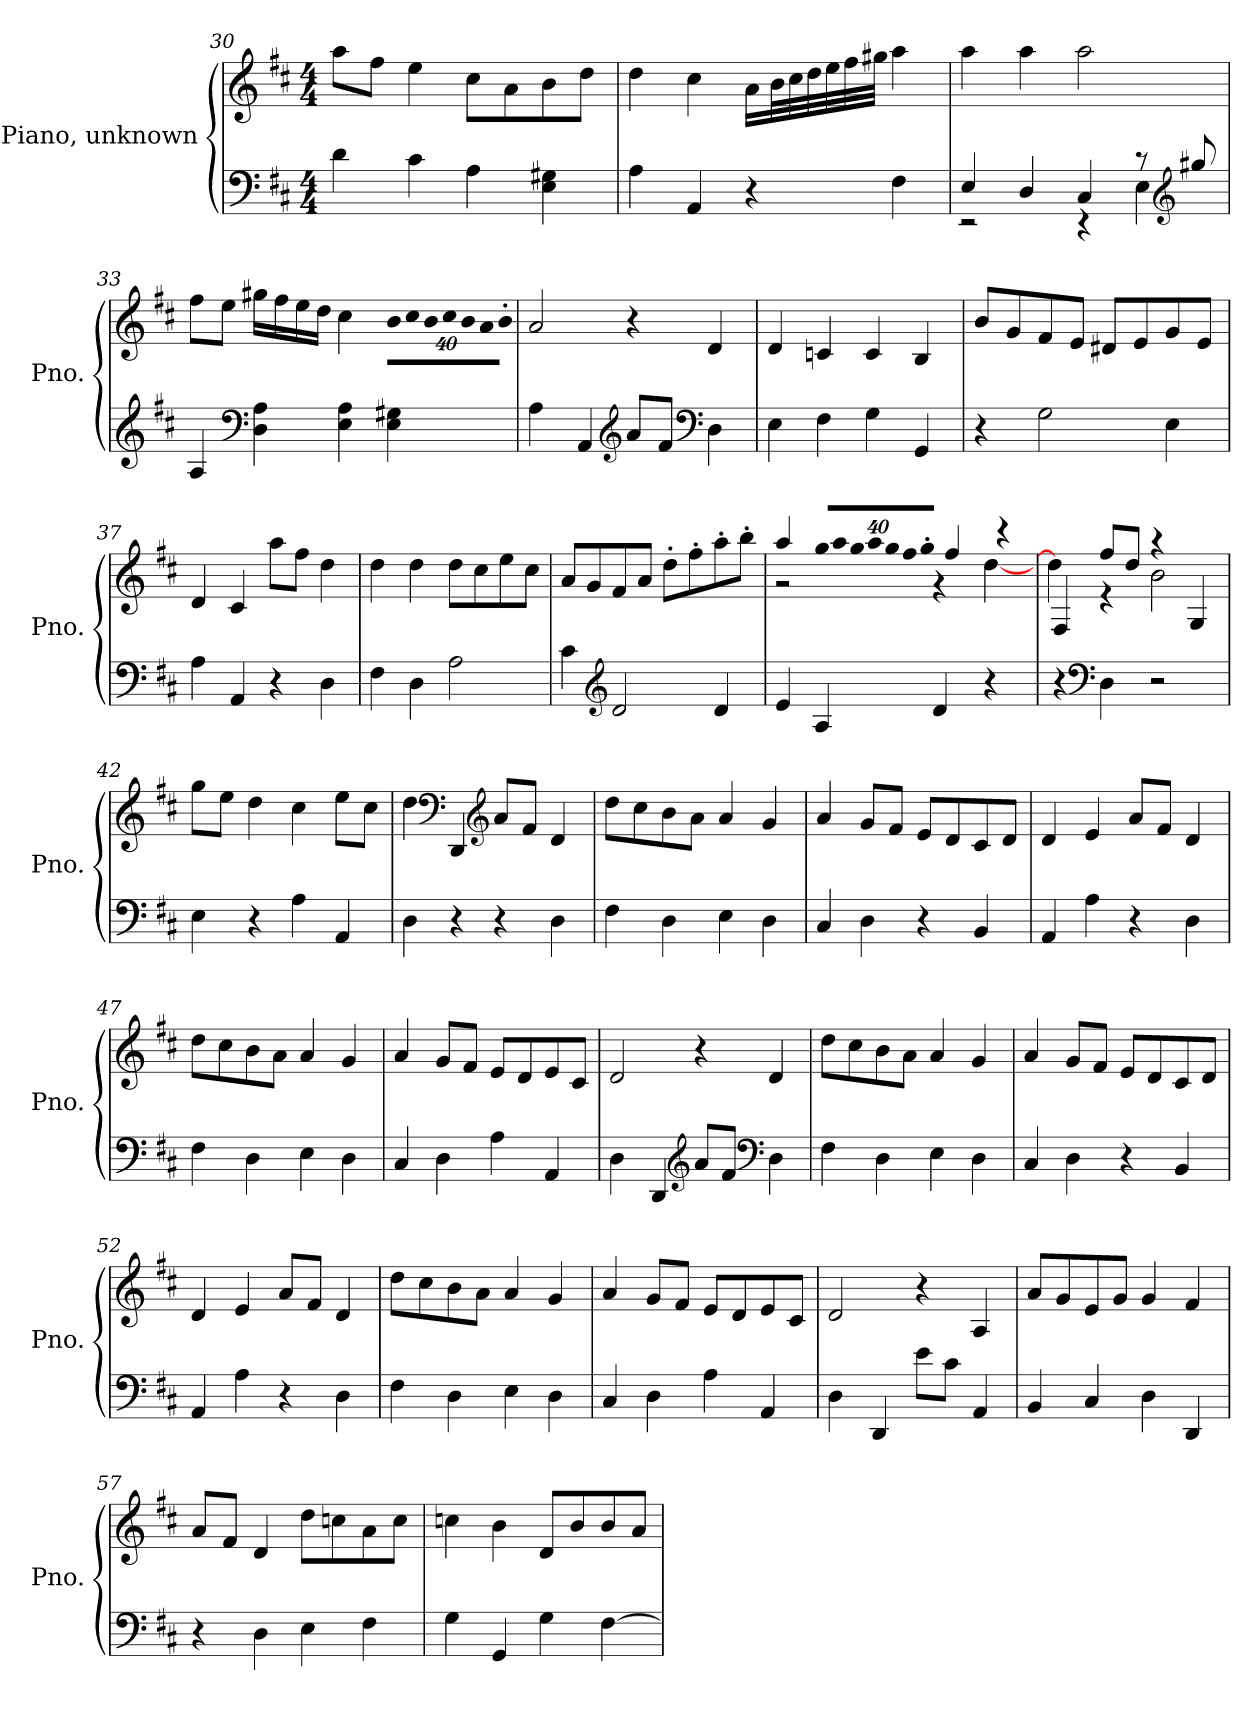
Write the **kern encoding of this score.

**kern	**kern
*part1	*part1
*staff2	*staff1
*I"Piano, unknown	*
*I'Pno.	*
*clefF4	*clefG2
*k[f#c#]	*k[f#c#]
*M4/4	*M4/4
=30	=30
4d\	8aa\L
.	8ff#\J
4c#\	4ee\
4A\	8cc#\L
.	8a\
4E\ 4G#X\	8b\
.	8dd\J
=31	=31
4A\	4dd\
4AA/	4cc#\
4r	16a\LL
.	32b\L
.	32cc#\
.	32dd\
.	32ee\
.	32ff#\
.	32gg#X\JJJ
4F#\	4aa\
=32	=32
*^	*
4E/	2r	4aa\
4D/	.	4aa\
4C#/	4r	2aa\
8r	4E\	.
*clefG2	*	*
8gg#X/	.	.
*v	*v	*
!!LO:LB:g=z
=33	=33
4A/	8ff#\L
.	8ee\J
*clefF4	*
4D\ 4A\	16gg#X\LL
.	16ff#\
.	16ee\
.	16dd\JJ
4E\ 4A\	4cc#\
*	*Xbrackettup
!	!LO:N:vis=32
4E\ 4G#X\	640%23b\LLL
!	!LO:N:vis=32
.	640%23cc#\
!	!LO:N:vis=32
.	640%23b\
!	!LO:N:vis=32
.	640%23cc#\
!	!LO:N:vis=32
.	640%23b\
!	!LO:N:vis=32
.	640%23a\
!	!LO:N:vis=32
.	640%23b'\JJJ
640ryy	.
=34	=34
4A\	2a/
4AA/	.
*clefG2	*
8a/L	4r
8f#/J	.
*clefF4	*
4D\	4d/
=35	=35
4E\	4d/
4F#\	4cn/
4G\	4c/
4GG/	4B/
=36	=36
4r	8b/L
.	8g/
2G\	8f#/
.	8e/J
.	8d#X/L
.	8e/
4E\	8g/
.	8e/J
!!LO:LB:g=z
=37	=37
4A\	4d/
4AA/	4c#/
4r	8aa\L
.	8ff#\J
4D\	4dd\
=38	=38
4F#\	4dd\
4D\	4dd\
2A\	8dd\L
.	8cc#\
.	8ee\
.	8cc#\J
=39	=39
4c#\	8a/L
.	8g/
*clefG2	*
2d/	8f#/
.	8a/J
.	8dd'\L
.	8ff#'\
4d/	8aa'\
.	8bb'\J
=40	=40
*	*^
4e/	4aa/	2r
!	!LO:N:vis=32	!
4A/	640%23gg/LLL	.
!	!LO:N:vis=32	!
.	640%23aa/	.
!	!LO:N:vis=32	!
.	640%23gg/	.
!	!LO:N:vis=32	!
.	640%23aa/	.
!	!LO:N:vis=32	!
.	640%23gg/	.
!	!LO:N:vis=32	!
.	640%23ff#/	.
!	!LO:N:vis=32	!
.	640%23gg'/JJJ	.
4d/	.	4r
.	4ff#/	.
4r	.	[4dd\
.	4r	.
640ryy	.	640ryy
=41	=41	=41
4r	4F#/	4dd\]
*clefF4	*	*
4D\	8ff#/L	4r
.	8dd/J	.
2r	4r	2b\
.	4G/	.
*	*v	*v
!!LO:LB:g=z
=42	=42
4E\	8gg\L
.	8ee\J
4r	4dd\
4A\	4cc#\
4AA/	8ee\L
.	8cc#\J
=43	=43
4D\	4dd\
*	*clefF4
4r	4DD/
*	*clefG2
4r	8a/L
.	8f#/J
4D\	4d/
=44	=44
4F#\	8dd\L
.	8cc#\
4D\	8b\
.	8a\J
4E\	4a/
4D\	4g/
=45	=45
4C#/	4a/
4D\	8g/L
.	8f#/J
4r	8e/L
.	8d/
4BB/	8c#/
.	8d/J
=46	=46
4AA/	4d/
4A\	4e/
4r	8a/L
.	8f#/J
4D\	4d/
=47	=47
4F#\	8dd\L
.	8cc#\
4D\	8b\
.	8a\J
4E\	4a/
4D\	4g/
!!LO:LB:g=z
=48	=48
4C#/	4a/
4D\	8g/L
.	8f#/J
4A\	8e/L
.	8d/
4AA/	8e/
.	8c#/J
=49	=49
4D\	2d/
4DD/	.
*clefG2	*
8a/L	4r
8f#/J	.
*clefF4	*
4D\	4d/
=50	=50
4F#\	8dd\L
.	8cc#\
4D\	8b\
.	8a\J
4E\	4a/
4D\	4g/
=51	=51
4C#/	4a/
4D\	8g/L
.	8f#/J
4r	8e/L
.	8d/
4BB/	8c#/
.	8d/J
=52	=52
4AA/	4d/
4A\	4e/
4r	8a/L
.	8f#/J
4D\	4d/
=53	=53
4F#\	8dd\L
.	8cc#\
4D\	8b\
.	8a\J
4E\	4a/
4D\	4g/
!!LO:LB:g=z
=54	=54
4C#/	4a/
4D\	8g/L
.	8f#/J
4A\	8e/L
.	8d/
4AA/	8e/
.	8c#/J
=55	=55
4D\	2d/
4DD/	.
8e\L	4r
8c#\J	.
4AA/	4A/
=56	=56
4BB/	8a/L
.	8g/
4C#/	8e/
.	8g/J
4D\	4g/
4DD/	4f#/
=57	=57
4r	8a/L
.	8f#/J
4D\	4d/
4E\	8dd\L
.	8ccn\
4F#\	8a\
.	8cc\J
=58	=58
4G\	4ccn\
4GG/	4b\
4G\	8d/L
.	8b/
[4F#\	8b/
.	8a/J
=	=
*-	*-
